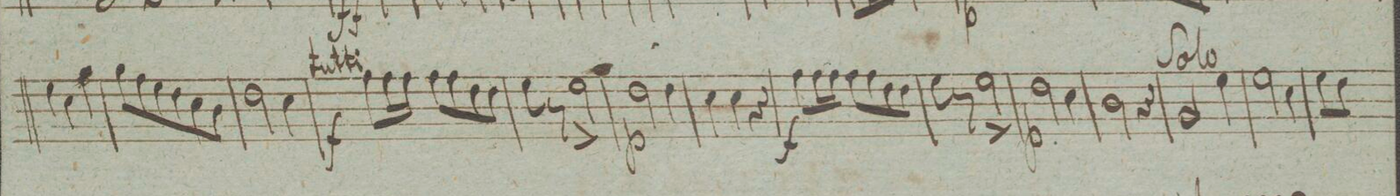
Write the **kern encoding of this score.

**kern	**dynam
*I"Clarinetto 1mo in C:	*
*clefG2	*
*k[]	*
*M3/4	*
4ee\	.
4cc\	.
4gg\	.
=81	=81
8gg\L	.
8ff\	.
8ee\	.
8dd\	.
8cc\	.
8b\J	.
=82	=82
2dd\	.
4cc\	.
=83	=83
8ff\L	f
16ff\L	.
16ff\JJ	.
8ff\L	.
8ff\	.
8dd\	.
8dd\J	.
=84	=84
8ee\	.
8r	.
2ee^<\	.
=85	=85
2dd\	p
4dd\	.
=86	=86
4cc\	.
4cc\	.
4r	.
=87	=87
8ff\L	f
16ff\L	.
16ff\JJ	.
8ff\L	.
8ff\	.
8dd\	.
8dd\J	.
=88	=88
8ee\	.
8r	.
2ee^<\	.
=89	=89
2dd\	p
4cc\	.
=90	=90
2b\	.
4r	.
=91	=91
2g/	.
4ee\	.
=92	=92
2ee\	.
4cc\	.
=93	=93
8ee\L	.
8dd\J	.
*-	*-
